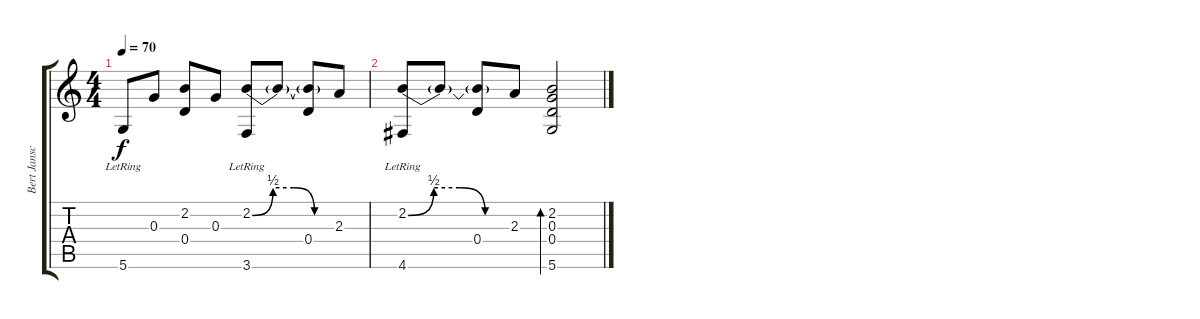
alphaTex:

\track ("Bert Jansch" "Bert Jansc") {instrument acousticguitarsteel}
\staff {score tabs}
\tuning (D4 A3 G3 D3 A2 D2) {hide}
\ts (4 4)
\tempo 70
\clef g2
\ks c
5.6{lr}.8{dy f} 0.3.8 (2.2 0.4).8 0.3.8 (2.2{be (custom 0 0 15 2 30 2 45 0 60 0)} 3.6{lr}).8 2.2{t}.8 (2.2{t} 0.4).8 2.3.8 |
(2.2{be (custom 0 0 15 2 30 2 45 0 60 0)} 4.6{lr}).8 2.2{t}.8 (2.2{t} 0.4).8 2.3.8 (2.2 0.3 0.4 5.6).2{bd 480}
